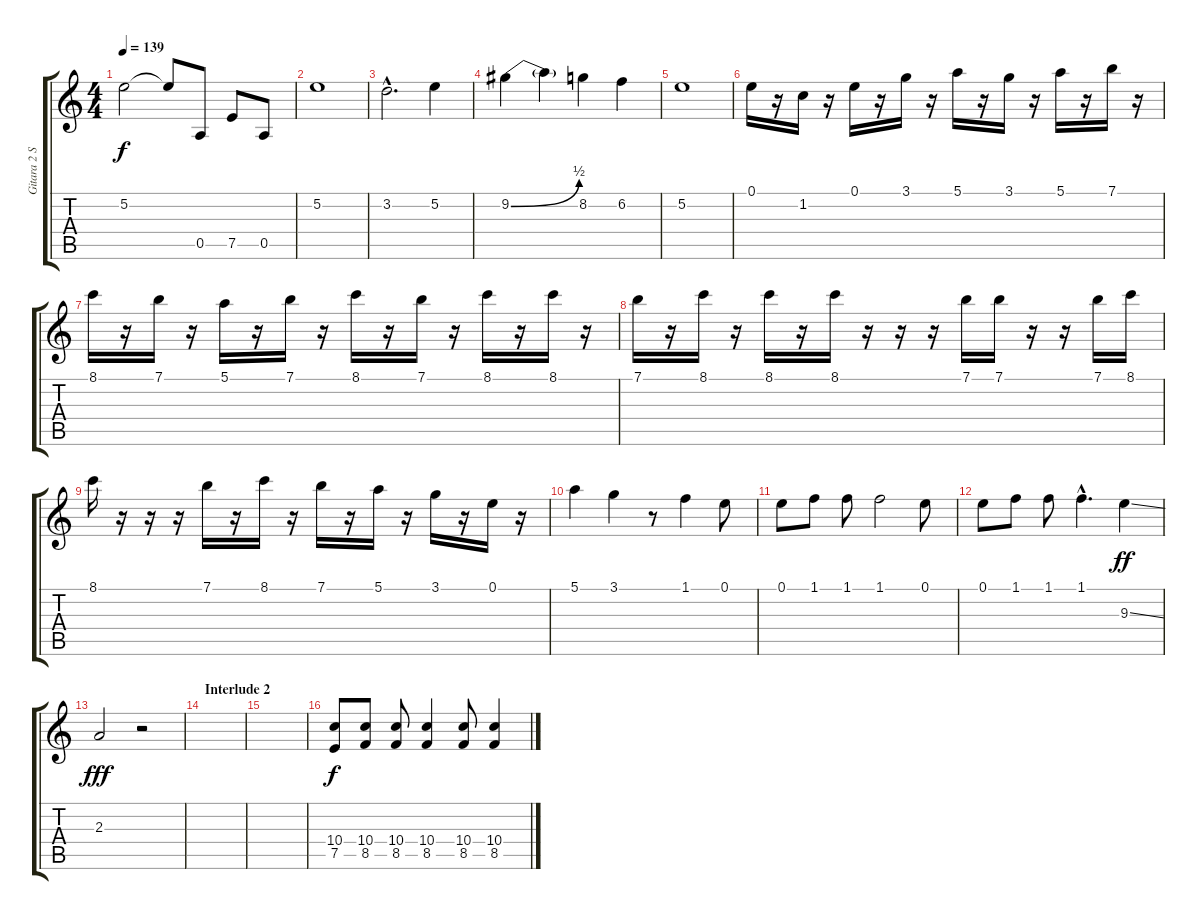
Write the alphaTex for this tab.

\track ("Gitara 2 Solo" "Gitara 2 S") {instrument overdrivenguitar}
\staff {score tabs}
\tuning (E4 B3 G3 D3 A2 E2) {hide}
\ts (4 4)
\tempo 139
\clef g2
\ks c
5.2.2{dy f} 5.2{t}.8 0.5.8 7.5.8 0.5.8 |
5.2.1 |
3.2{hac}.2{d} 5.2.4 |
9.2{be (bend 0 0 60 2)}.4 9.2{t}.4 8.2.4 6.2.4 |
5.2.1 |
0.1.16 r.16 1.2.16 r.16 0.1.16 r.16 3.1.16 r.16 5.1.16 r.16 3.1.16 r.16 5.1.16 r.16 7.1.16 r.16 |
8.1.16 r.16 7.1.16 r.16 5.1.16 r.16 7.1.16 r.16 8.1.16 r.16 7.1.16 r.16 8.1.16 r.16 8.1.16 r.16 |
7.1.16 r.16 8.1.16 r.16 8.1.16 r.16 8.1.16 r.16 r.16 r.16 7.1.16 7.1.16 r.16 r.16 7.1.16 8.1.16 |
8.1.16 r.16 r.16 r.16 7.1.16 r.16 8.1.16 r.16 7.1.16 r.16 5.1.16 r.16 3.1.16 r.16 0.1.16 r.16 |
5.1.4 3.1.4 r.8 1.1.4 0.1.8 |
0.1.8 1.1.8 1.1.8 1.1.2 0.1.8 |
0.1.8 1.1.8 1.1.8 1.1{hac}.4{d} 9.3{ss}.4{dy ff} |
2.3.2{dy fff} r.2 |
\section ("" "Interlude 2")
|
|
(10.4 7.5).8{dy f} (10.4 8.5).8 (10.4 8.5).8 (10.4 8.5).4 (10.4 8.5).8 (10.4 8.5).4
